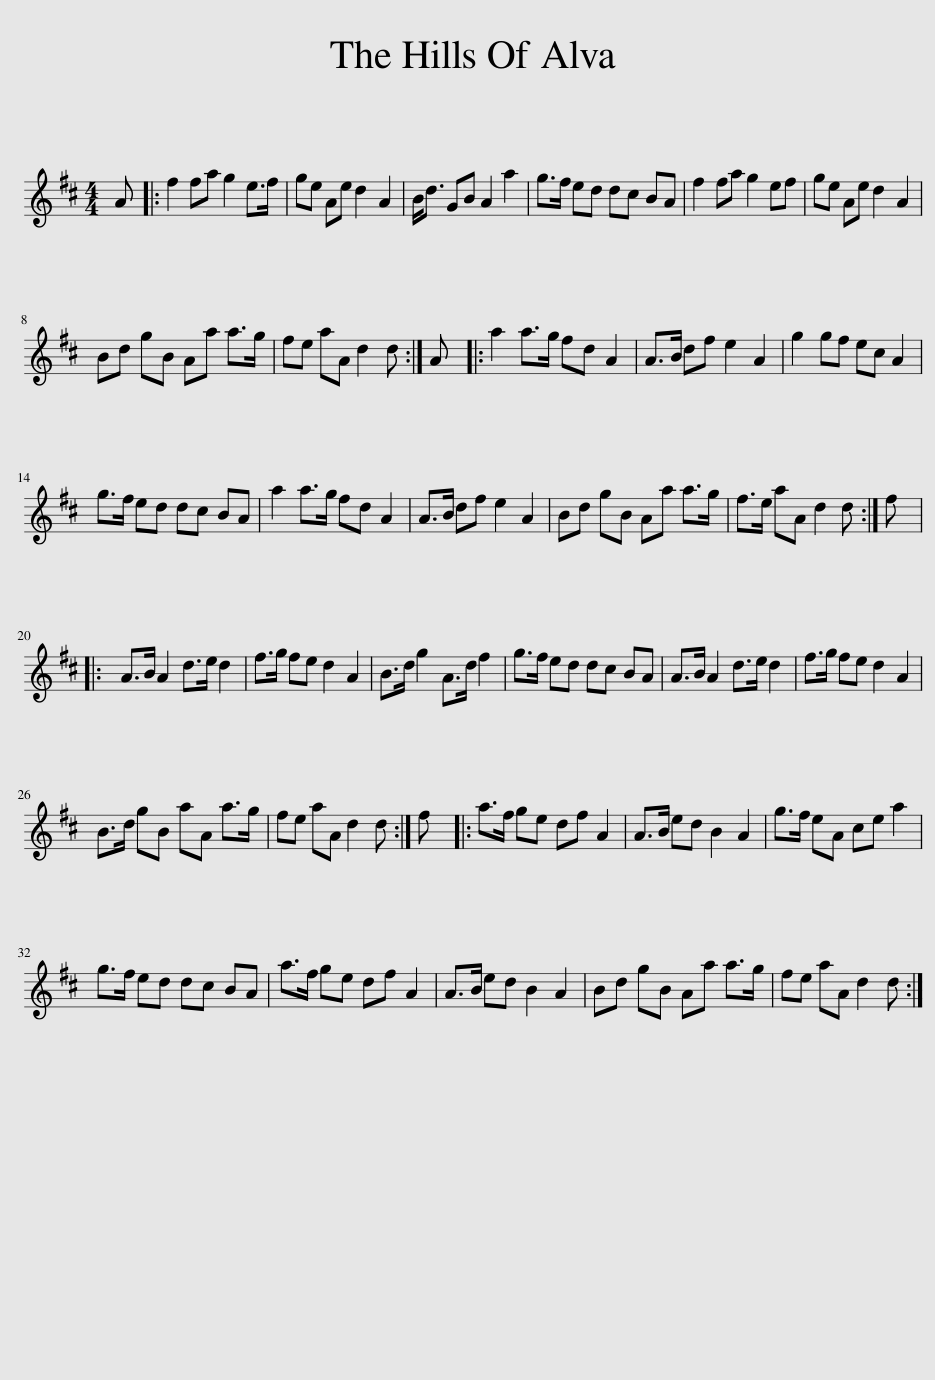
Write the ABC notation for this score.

X:1
L:1/8
M:4/4
I:linebreak $
K:D
V:1 treble
V:1
 A |: f2 fa g2 e>f | ge Ae d2 A2 | B<d GB A2 a2 | g>f ed dc BA | %5
 f2 fa g2 ef | ge Ae d2 A2 |$ Bd gB Aa a>g | fe aA d2 d :| A |: %10
 a2 a>g fd A2 | A>B df e2 A2 | g2 gf ec A2 |$ g>f ed dc BA | a2 a>g fd A2 | %15
 A>B df e2 A2 | Bd gB Aa a>g | f>e aA d2 d :| f |:$ A>B A2 d>e d2 | %20
 f>g fe d2 A2 | B>d g2 A>d f2 | g>f ed dc BA | A>B A2 d>e d2 | f>g fe d2 A2 |$ %25
 B>d gB aA a>g | fe aA d2 d :| f |: a>f ge df A2 | A>B ed B2 A2 | %30
 g>f eA ce a2 |$ g>f ed dc BA | a>f ge df A2 | A>B ed B2 A2 | Bd gB Aa a>g | %35
 fe aA d2 d :| %36
